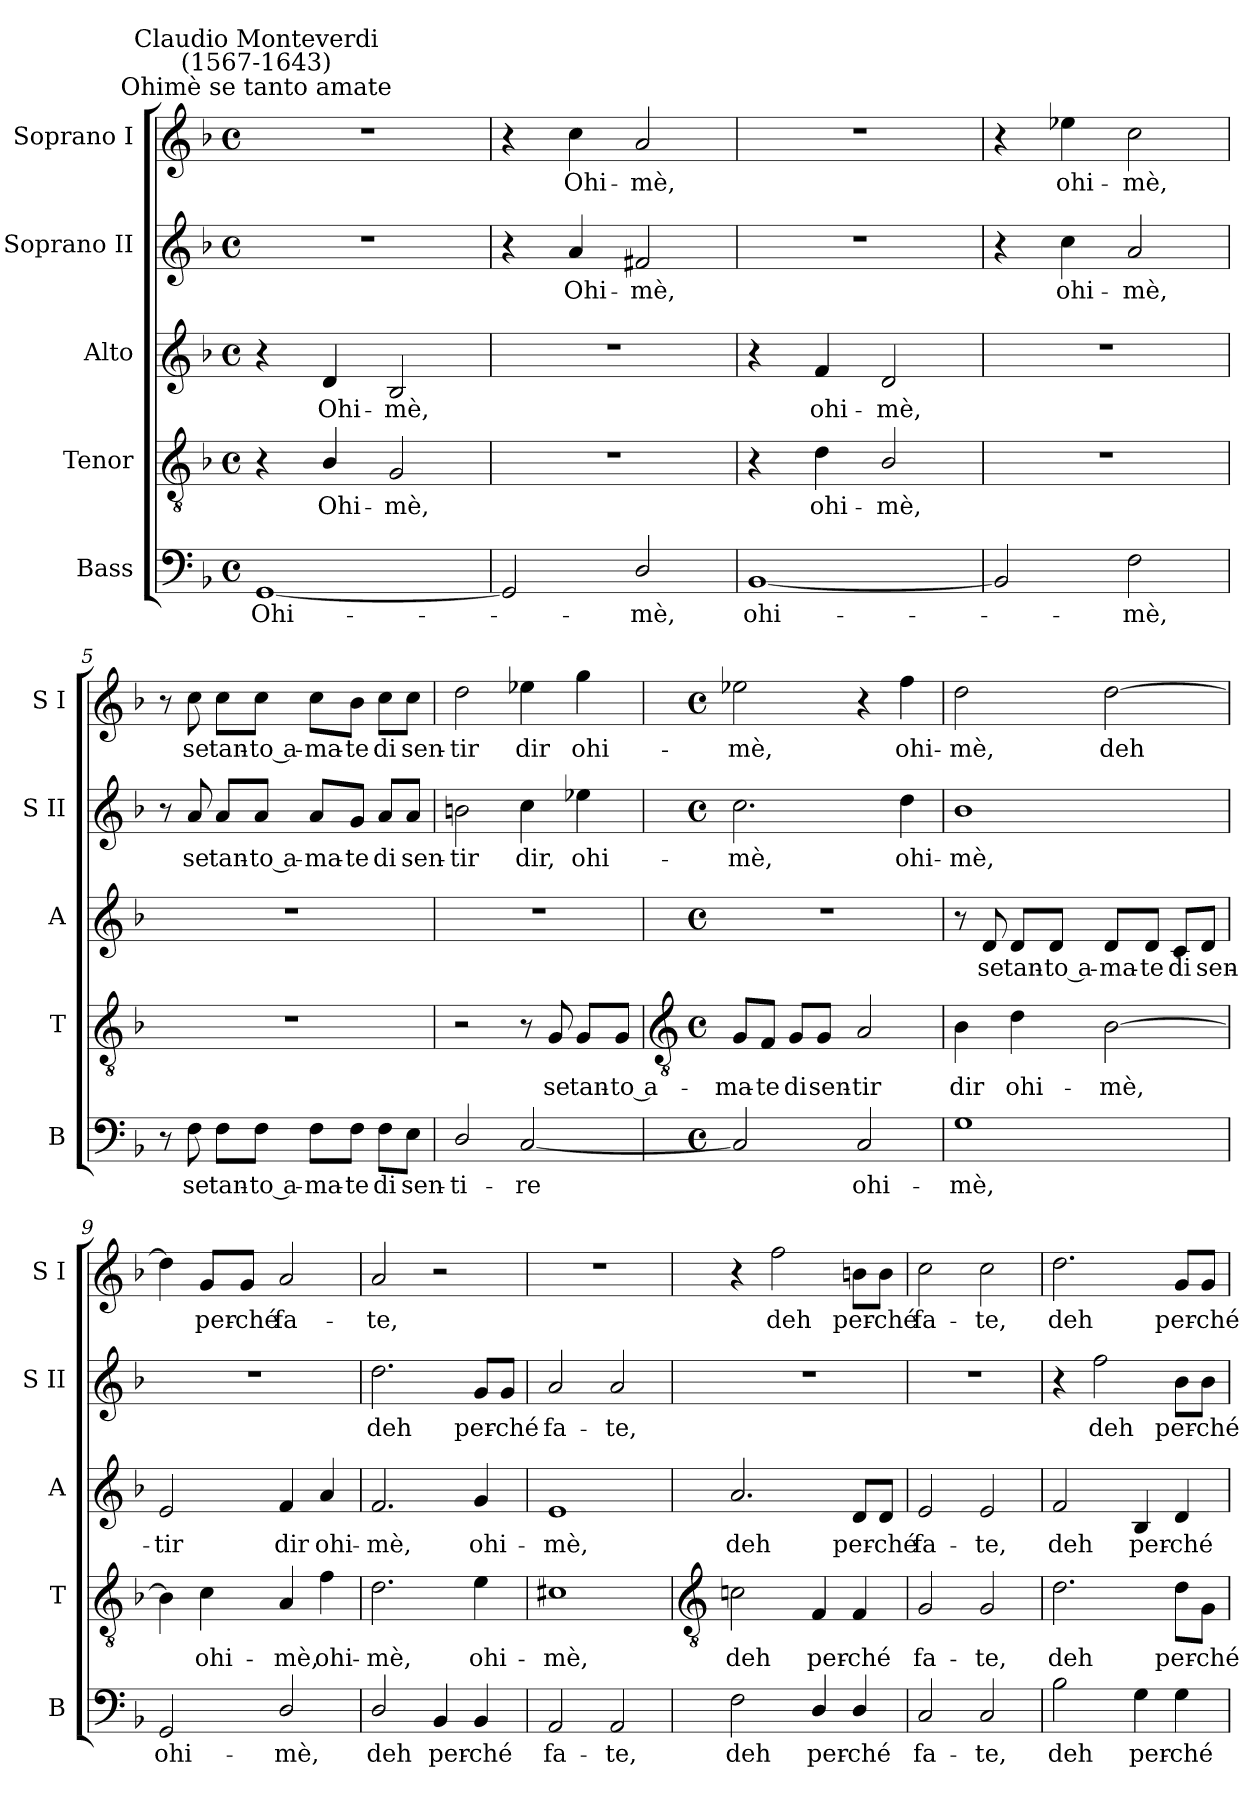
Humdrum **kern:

**kern	**text	**kern	**text	**kern	**text	**kern	**text	**kern	**text
*part5	*part5	*part4	*part4	*part3	*part3	*part2	*part2	*part1	*part1
*staff5	*staff5	*staff4	*staff4	*staff3	*staff3	*staff2	*staff2	*staff1	*staff1
*I"Bass	*	*I"Tenor	*	*I"Alto	*	*I"Soprano II	*	*I"Soprano I	*
*I'B	*	*I'T	*	*I'A	*	*I'S II	*	*I'S I	*
*clefF4	*	*clefGv2	*	*clefG2	*	*clefG2	*	*clefG2	*
*k[b-]	*	*k[b-]	*	*k[b-]	*	*k[b-]	*	*k[b-]	*
*F:	*	*F:	*	*F:	*	*F:	*	*F:	*
*M4/4	*	*M4/4	*	*M4/4	*	*M4/4	*	*M4/4	*
*met(c)	*	*met(c)	*	*met(c)	*	*met(c)	*	*met(c)	*
=1	=1	=1	=1	=1	=1	=1	=1	=1	=1
!	!	!	!	!	!	!	!	!LO:TX:a:cj:t=Ohimè se tanto amate	!
!	!	!	!	!	!	!	!	!LO:TX:a:cj:t=Claudio Monteverdi\n(1567-1643)	!
!	!LO:LY:b	!	!	!	!	!	!	!	!
[1GG	Ohi-	4r	.	4r	.	1r	.	1r	.
!	!	!	!LO:LY:b	!	!LO:LY:b	!	!	!	!
.	.	4B-/	Ohi-	4d	Ohi-	.	.	.	.
!	!	!	!LO:LY:b	!	!LO:LY:b	!	!	!	!
.	.	2G	-mè,	2B-	-mè,	.	.	.	.
=2	=2	=2	=2	=2	=2	=2	=2	=2	=2
2GG]	.	1r	.	1r	.	4r	.	4r	.
!	!	!	!	!	!	!	!LO:LY:b	!	!LO:LY:b
.	.	.	.	.	.	4a	Ohi-	4cc	Ohi-
!	!LO:LY:b	!	!	!	!	!	!LO:LY:b	!	!LO:LY:b
2D/	mè,	.	.	.	.	2f#X	-mè,	2a	-mè,
=3	=3	=3	=3	=3	=3	=3	=3	=3	=3
!	!LO:LY:b	!	!	!	!	!	!	!	!
[1BB-	ohi-	4r	.	4r	.	1r	.	1r	.
!	!	!	!LO:LY:b	!	!LO:LY:b	!	!	!	!
.	.	4d	ohi-	4f	ohi-	.	.	.	.
!	!	!	!LO:LY:b	!	!LO:LY:b	!	!	!	!
.	.	2B-/	-mè,	2d	-mè,	.	.	.	.
=4	=4	=4	=4	=4	=4	=4	=4	=4	=4
2BB-]	.	1r	.	1r	.	4r	.	4r	.
!	!	!	!	!	!	!	!LO:LY:b	!	!LO:LY:b
.	.	.	.	.	.	4cc	ohi-	4ee-	ohi-
!	!LO:LY:b	!	!	!	!	!	!LO:LY:b	!	!LO:LY:b
2F	mè,	.	.	.	.	2a	-mè,	2cc	-mè,
=5	=5	=5	=5	=5	=5	=5	=5	=5	=5
8r	.	1r	.	1r	.	8r	.	8r	.
!	!LO:LY:b	!	!	!	!	!	!LO:LY:b	!	!LO:LY:b
8F	se	.	.	.	.	8a	se	8cc	se
!	!LO:LY:b	!	!	!	!	!	!LO:LY:b	!	!LO:LY:b
8F\L	tan-	.	.	.	.	8a/L	tan-	8cc\L	tan-
!	!LO:LY:b	!	!	!	!	!	!LO:LY:b	!	!LO:LY:b
8F\J	-to a-	.	.	.	.	8a/J	-to a-	8cc\J	-to a-
!	!LO:LY:b	!	!	!	!	!	!LO:LY:b	!	!LO:LY:b
8F\L	-ma-	.	.	.	.	8a/L	-ma-	8cc\L	-ma-
!	!LO:LY:b	!	!	!	!	!	!LO:LY:b	!	!LO:LY:b
8F\J	-te	.	.	.	.	8g/J	-te	8b-\J	-te
!	!LO:LY:b	!	!	!	!	!	!LO:LY:b	!	!LO:LY:b
8F\L	di	.	.	.	.	8a/L	di	8cc\L	di
!	!LO:LY:b	!	!	!	!	!	!LO:LY:b	!	!LO:LY:b
8E\J	sen-	.	.	.	.	8a/J	sen-	8cc\J	sen-
=6	=6	=6	=6	=6	=6	=6	=6	=6	=6
!	!LO:LY:b	!	!	!	!	!	!LO:LY:b	!	!LO:LY:b
2D/	-ti-	2r	.	1r	.	2bn	-tir	2dd	-tir
!	!LO:LY:b	!	!	!	!	!	!LO:LY:b	!	!LO:LY:b
[2C	-re	8r	.	.	.	4cc	dir,	4ee-X	dir
!	!	!	!LO:LY:b	!	!	!	!	!	!
.	.	8G	se	.	.	.	.	.	.
!	!	!	!LO:LY:b	!	!	!	!LO:LY:b	!	!LO:LY:b
.	.	8G/L	tan-	.	.	4ee-X	ohi-	4gg	ohi-
!	!	!	!LO:LY:b	!	!	!	!	!	!
.	.	8G/J	-to a-	.	.	.	.	.	.
!!LO:LB:g=z
=7	=7	=7	=7	=7	=7	=7	=7	=7	=7
*	*	*clefGv2	*	*	*	*	*	*	*
*M4/4	*	*M4/4	*	*M4/4	*	*M4/4	*	*M4/4	*
*met(c)	*	*met(c)	*	*met(c)	*	*met(c)	*	*met(c)	*
!	!	!	!LO:LY:b	!	!	!	!LO:LY:b	!	!LO:LY:b
2C]	.	8G/L	-ma-	1r	.	2.cc	-mè,	2ee-X	-mè,
!	!	!	!LO:LY:b	!	!	!	!	!	!
.	.	8F/J	-te	.	.	.	.	.	.
!	!	!	!LO:LY:b	!	!	!	!	!	!
.	.	8G/L	di	.	.	.	.	.	.
!	!	!	!LO:LY:b	!	!	!	!	!	!
.	.	8G/J	sen-	.	.	.	.	.	.
!	!LO:LY:b	!	!LO:LY:b	!	!	!	!	!	!
2C	ohi-	2A	-tir	.	.	.	.	4r	.
!	!	!	!	!	!	!	!LO:LY:b	!	!LO:LY:b
.	.	.	.	.	.	4dd	ohi-	4ff	ohi-
=8	=8	=8	=8	=8	=8	=8	=8	=8	=8
!	!LO:LY:b	!	!LO:LY:b	!	!	!	!LO:LY:b	!	!LO:LY:b
1G	-mè,	4B-	dir	8r	.	1b-	-mè,	2dd	-mè,
!	!	!	!	!	!LO:LY:b	!	!	!	!
.	.	.	.	8d	se	.	.	.	.
!	!	!	!LO:LY:b	!	!LO:LY:b	!	!	!	!
.	.	4d	ohi-	8d/L	tan-	.	.	.	.
!	!	!	!	!	!LO:LY:b	!	!	!	!
.	.	.	.	8d/J	-to a-	.	.	.	.
!	!	!	!LO:LY:b	!	!LO:LY:b	!	!	!	!LO:LY:b
.	.	[2B-	-mè,	8d/L	-ma-	.	.	[2dd	deh
!	!	!	!	!	!LO:LY:b	!	!	!	!
.	.	.	.	8d/J	-te	.	.	.	.
!	!	!	!	!	!LO:LY:b	!	!	!	!
.	.	.	.	8c/L	di	.	.	.	.
!	!	!	!	!	!LO:LY:b	!	!	!	!
.	.	.	.	8d/J	sen-	.	.	.	.
=9	=9	=9	=9	=9	=9	=9	=9	=9	=9
!	!LO:LY:b	!	!	!	!LO:LY:b	!	!	!	!
2GG	ohi-	4B-]	.	2e	-tir	1r	.	4dd]	.
!	!	!	!LO:LY:b	!	!	!	!	!	!LO:LY:b
.	.	4c	ohi-	.	.	.	.	8g/L	per-
!	!	!	!	!	!	!	!	!	!LO:LY:b
.	.	.	.	.	.	.	.	8g/J	-ché
!	!LO:LY:b	!	!LO:LY:b	!	!LO:LY:b	!	!	!	!LO:LY:b
2D/	-mè,	4A	-mè,	4f	dir	.	.	2a	fa-
!	!	!	!LO:LY:b	!	!LO:LY:b	!	!	!	!
.	.	4f	ohi-	4a	ohi-	.	.	.	.
=10	=10	=10	=10	=10	=10	=10	=10	=10	=10
!	!LO:LY:b	!	!LO:LY:b	!	!LO:LY:b	!	!LO:LY:b	!	!LO:LY:b
2D/	deh	2.d	-mè,	2.f	-mè,	2.dd	deh	2a	-te,
!	!LO:LY:b	!	!	!	!	!	!	!	!
4BB-	per-	.	.	.	.	.	.	2r	.
!	!LO:LY:b	!	!LO:LY:b	!	!LO:LY:b	!	!LO:LY:b	!	!
4BB-	-ché	4e	ohi-	4g	ohi-	8g/L	per-	.	.
!	!	!	!	!	!	!	!LO:LY:b	!	!
.	.	.	.	.	.	8g/J	-ché	.	.
=11	=11	=11	=11	=11	=11	=11	=11	=11	=11
!	!LO:LY:b	!	!LO:LY:b	!	!LO:LY:b	!	!LO:LY:b	!	!
2AA	fa-	1c#X	-mè,	1e	-mè,	2a	fa-	1r	.
!	!LO:LY:b	!	!	!	!	!	!LO:LY:b	!	!
2AA	-te,	.	.	.	.	2a	-te,	.	.
!!LO:LB:g=z
=12	=12	=12	=12	=12	=12	=12	=12	=12	=12
*	*	*clefGv2	*	*	*	*	*	*	*
!	!LO:LY:b	!	!LO:LY:b	!	!LO:LY:b	!	!	!	!
2F	deh	2cn	deh	2.a	deh	1r	.	4r	.
!	!	!	!	!	!	!	!	!	!LO:LY:b
.	.	.	.	.	.	.	.	2ff	deh
!	!LO:LY:b	!	!LO:LY:b	!	!	!	!	!	!
4D/	per-	4F	per-	.	.	.	.	.	.
!	!LO:LY:b	!	!LO:LY:b	!	!LO:LY:b	!	!	!	!LO:LY:b
4D/	-ché	4F	-ché	8d/L	per-	.	.	8bn\L	per-
!	!	!	!	!	!LO:LY:b	!	!	!	!LO:LY:b
.	.	.	.	8d/J	-ché	.	.	8b\J	-ché
=13	=13	=13	=13	=13	=13	=13	=13	=13	=13
!	!LO:LY:b	!	!LO:LY:b	!	!LO:LY:b	!	!	!	!LO:LY:b
2C	fa-	2G	fa-	2e	fa-	1r	.	2cc	fa-
!	!LO:LY:b	!	!LO:LY:b	!	!LO:LY:b	!	!	!	!LO:LY:b
2C	-te,	2G	-te,	2e	-te,	.	.	2cc	-te,
=14	=14	=14	=14	=14	=14	=14	=14	=14	=14
!	!LO:LY:b	!	!LO:LY:b	!	!LO:LY:b	!	!	!	!LO:LY:b
2B-	deh	2.d	deh	2f	deh	4r	.	2.dd	deh
!	!	!	!	!	!	!	!LO:LY:b	!	!
.	.	.	.	.	.	2ff	deh	.	.
!	!LO:LY:b	!	!	!	!LO:LY:b	!	!	!	!
4G	per-	.	.	4B-	per-	.	.	.	.
!	!LO:LY:b	!	!LO:LY:b	!	!LO:LY:b	!	!LO:LY:b	!	!LO:LY:b
4G	-ché	8d\L	per-	4d	-ché	8b-\L	per-	8g/L	per-
!	!	!	!LO:LY:b	!	!	!	!LO:LY:b	!	!LO:LY:b
.	.	8G\J	-ché	.	.	8b-\J	-ché	8g/J	-ché
=	=	=	=	=	=	=	=	=	=
*-	*-	*-	*-	*-	*-	*-	*-	*-	*-
